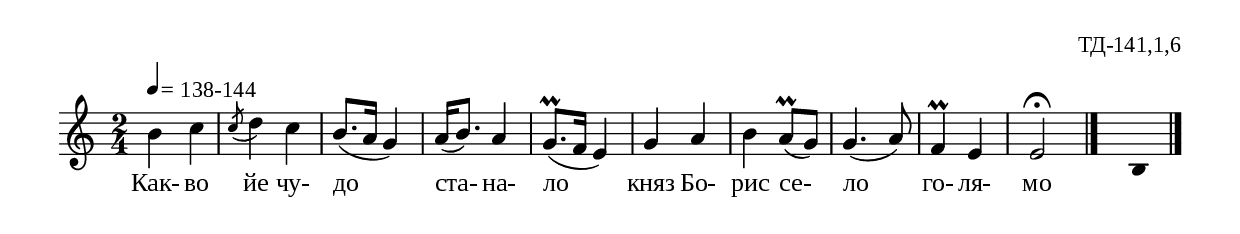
%{
TD_141_1_06
%}

\include "td-preamble.ly"
\include "Rhythm_marks.ly"

\score {
\relative c'' {
% \tempo 4 = 144  
\override Score.RehearsalMark #'self-alignment-X = #LEFT
\once \override Score.RehearsalMark #'X-offset = #8
  \rhythmMarkA \rhyMarkCdot #"138-144"
 \time 2/4
 b4 c \acciaccatura c8 d4 c b8.( a16 g4) a16( b8.) a4 g8.\prall( f16 e4) g a
 b a8\prall( g) g4.( a8) f4\prall e e2\fermata
 \bar "|." 
 s4 \fixB b4 
 \bar "|." 
}
\addlyrics { Как- во йе чу- до ста- на- ло княз Бо- рис се- ло го- ля- мо }
%
\layout {
  indent = #0
  line-width = 190\mm
  ragged-right=##f
}
%
\midi { 
	\context {
		\Score
		tempoWholesPerMinute = #(ly:make-moment 144 4)
		}
	}
}

\header{
  opus = "ТД-141,1,6"
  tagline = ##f
}


